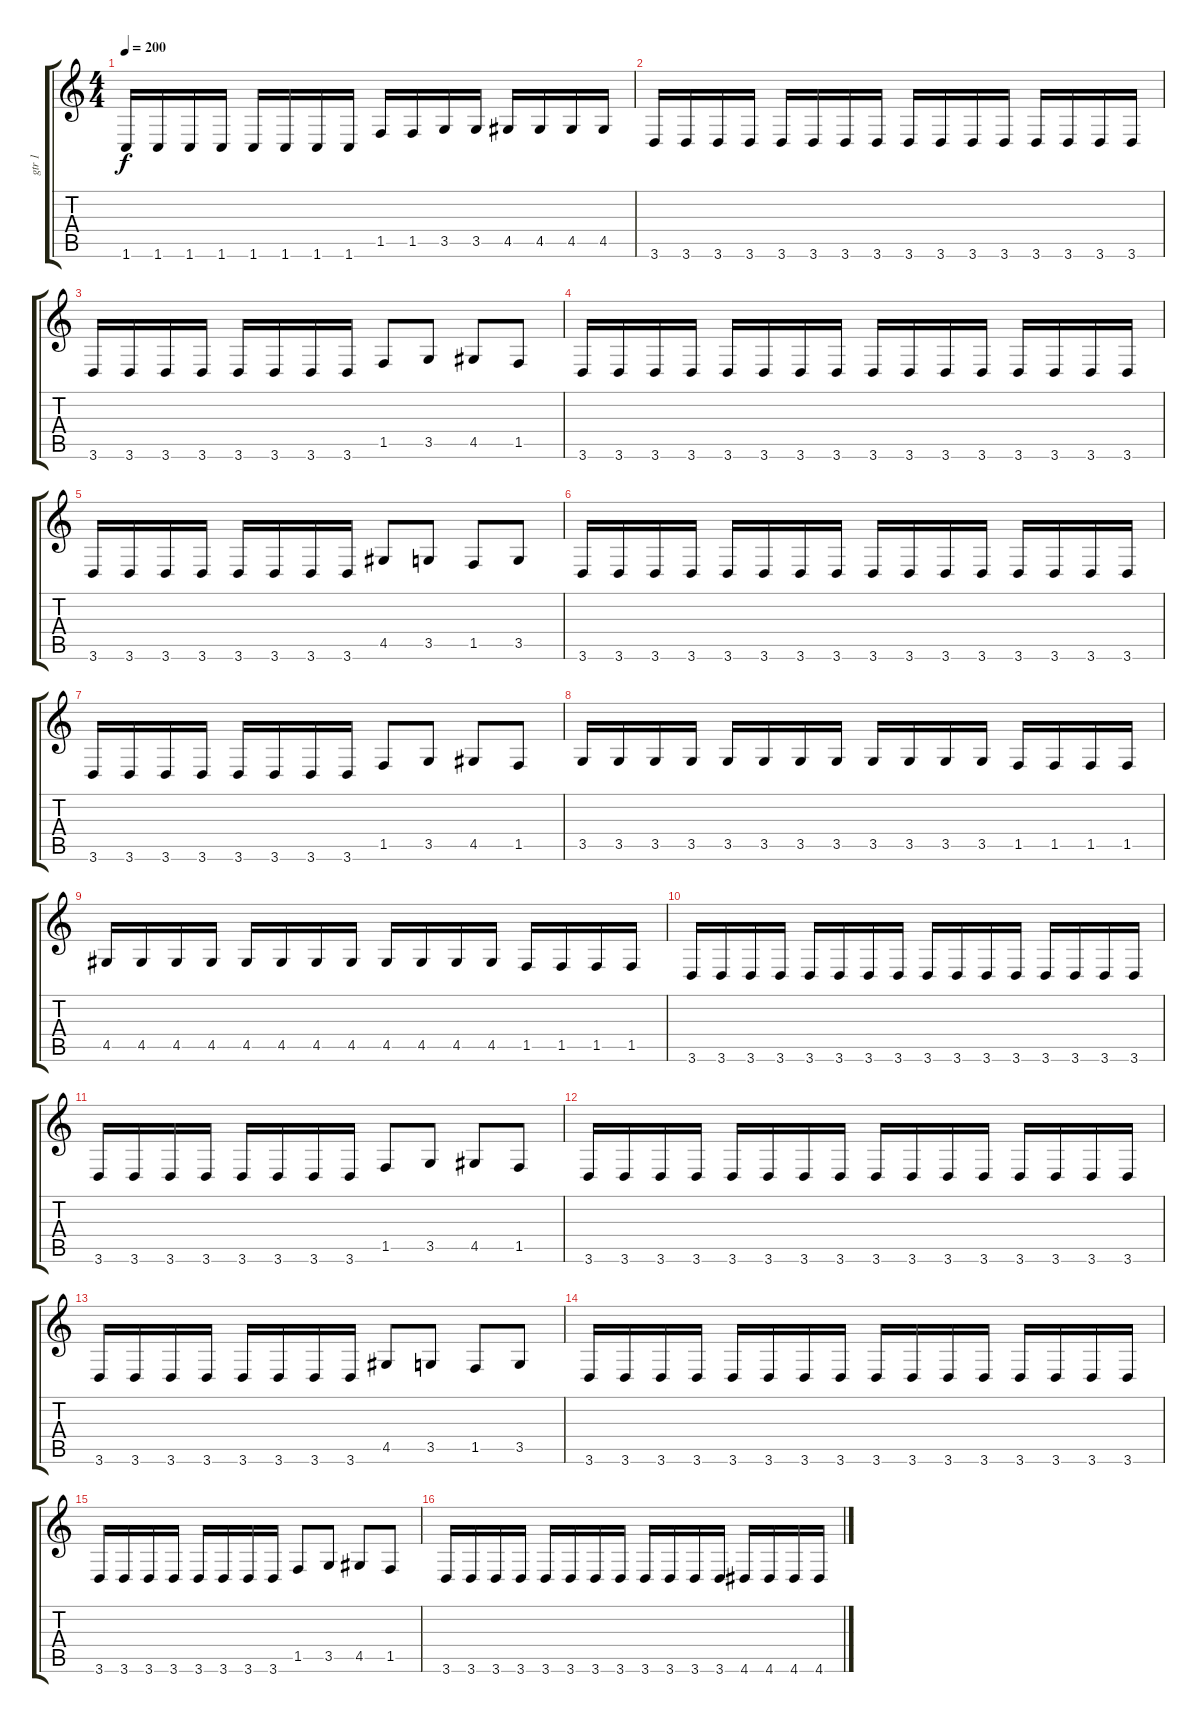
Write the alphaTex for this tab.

\track ("gtr 1" "gtr 1") {instrument overdrivenguitar}
\staff {score tabs}
\tuning (B3 Gb3 D3 A2 E2 B1) {hide}
\ts (4 4)
\tempo 200
\clef g2
\ks c
1.6.16{dy f} 1.6.16 1.6.16 1.6.16 1.6.16 1.6.16 1.6.16 1.6.16 1.5.16 1.5.16 3.5.16 3.5.16 4.5.16 4.5.16 4.5.16 4.5.16 |
3.6.16 3.6.16 3.6.16 3.6.16 3.6.16 3.6.16 3.6.16 3.6.16 3.6.16 3.6.16 3.6.16 3.6.16 3.6.16 3.6.16 3.6.16 3.6.16 |
3.6.16 3.6.16 3.6.16 3.6.16 3.6.16 3.6.16 3.6.16 3.6.16 1.5.8 3.5.8 4.5.8 1.5.8 |
3.6.16 3.6.16 3.6.16 3.6.16 3.6.16 3.6.16 3.6.16 3.6.16 3.6.16 3.6.16 3.6.16 3.6.16 3.6.16 3.6.16 3.6.16 3.6.16 |
3.6.16 3.6.16 3.6.16 3.6.16 3.6.16 3.6.16 3.6.16 3.6.16 4.5.8 3.5.8 1.5.8 3.5.8 |
3.6.16 3.6.16 3.6.16 3.6.16 3.6.16 3.6.16 3.6.16 3.6.16 3.6.16 3.6.16 3.6.16 3.6.16 3.6.16 3.6.16 3.6.16 3.6.16 |
3.6.16 3.6.16 3.6.16 3.6.16 3.6.16 3.6.16 3.6.16 3.6.16 1.5.8 3.5.8 4.5.8 1.5.8 |
3.5.16 3.5.16 3.5.16 3.5.16 3.5.16 3.5.16 3.5.16 3.5.16 3.5.16 3.5.16 3.5.16 3.5.16 1.5.16 1.5.16 1.5.16 1.5.16 |
4.5.16 4.5.16 4.5.16 4.5.16 4.5.16 4.5.16 4.5.16 4.5.16 4.5.16 4.5.16 4.5.16 4.5.16 1.5.16 1.5.16 1.5.16 1.5.16 |
3.6.16 3.6.16 3.6.16 3.6.16 3.6.16 3.6.16 3.6.16 3.6.16 3.6.16 3.6.16 3.6.16 3.6.16 3.6.16 3.6.16 3.6.16 3.6.16 |
3.6.16 3.6.16 3.6.16 3.6.16 3.6.16 3.6.16 3.6.16 3.6.16 1.5.8 3.5.8 4.5.8 1.5.8 |
3.6.16 3.6.16 3.6.16 3.6.16 3.6.16 3.6.16 3.6.16 3.6.16 3.6.16 3.6.16 3.6.16 3.6.16 3.6.16 3.6.16 3.6.16 3.6.16 |
3.6.16 3.6.16 3.6.16 3.6.16 3.6.16 3.6.16 3.6.16 3.6.16 4.5.8 3.5.8 1.5.8 3.5.8 |
3.6.16 3.6.16 3.6.16 3.6.16 3.6.16 3.6.16 3.6.16 3.6.16 3.6.16 3.6.16 3.6.16 3.6.16 3.6.16 3.6.16 3.6.16 3.6.16 |
3.6.16 3.6.16 3.6.16 3.6.16 3.6.16 3.6.16 3.6.16 3.6.16 1.5.8 3.5.8 4.5.8 1.5.8 |
3.6.16 3.6.16 3.6.16 3.6.16 3.6.16 3.6.16 3.6.16 3.6.16 3.6.16 3.6.16 3.6.16 3.6.16 4.6.16 4.6.16 4.6.16 4.6.16
